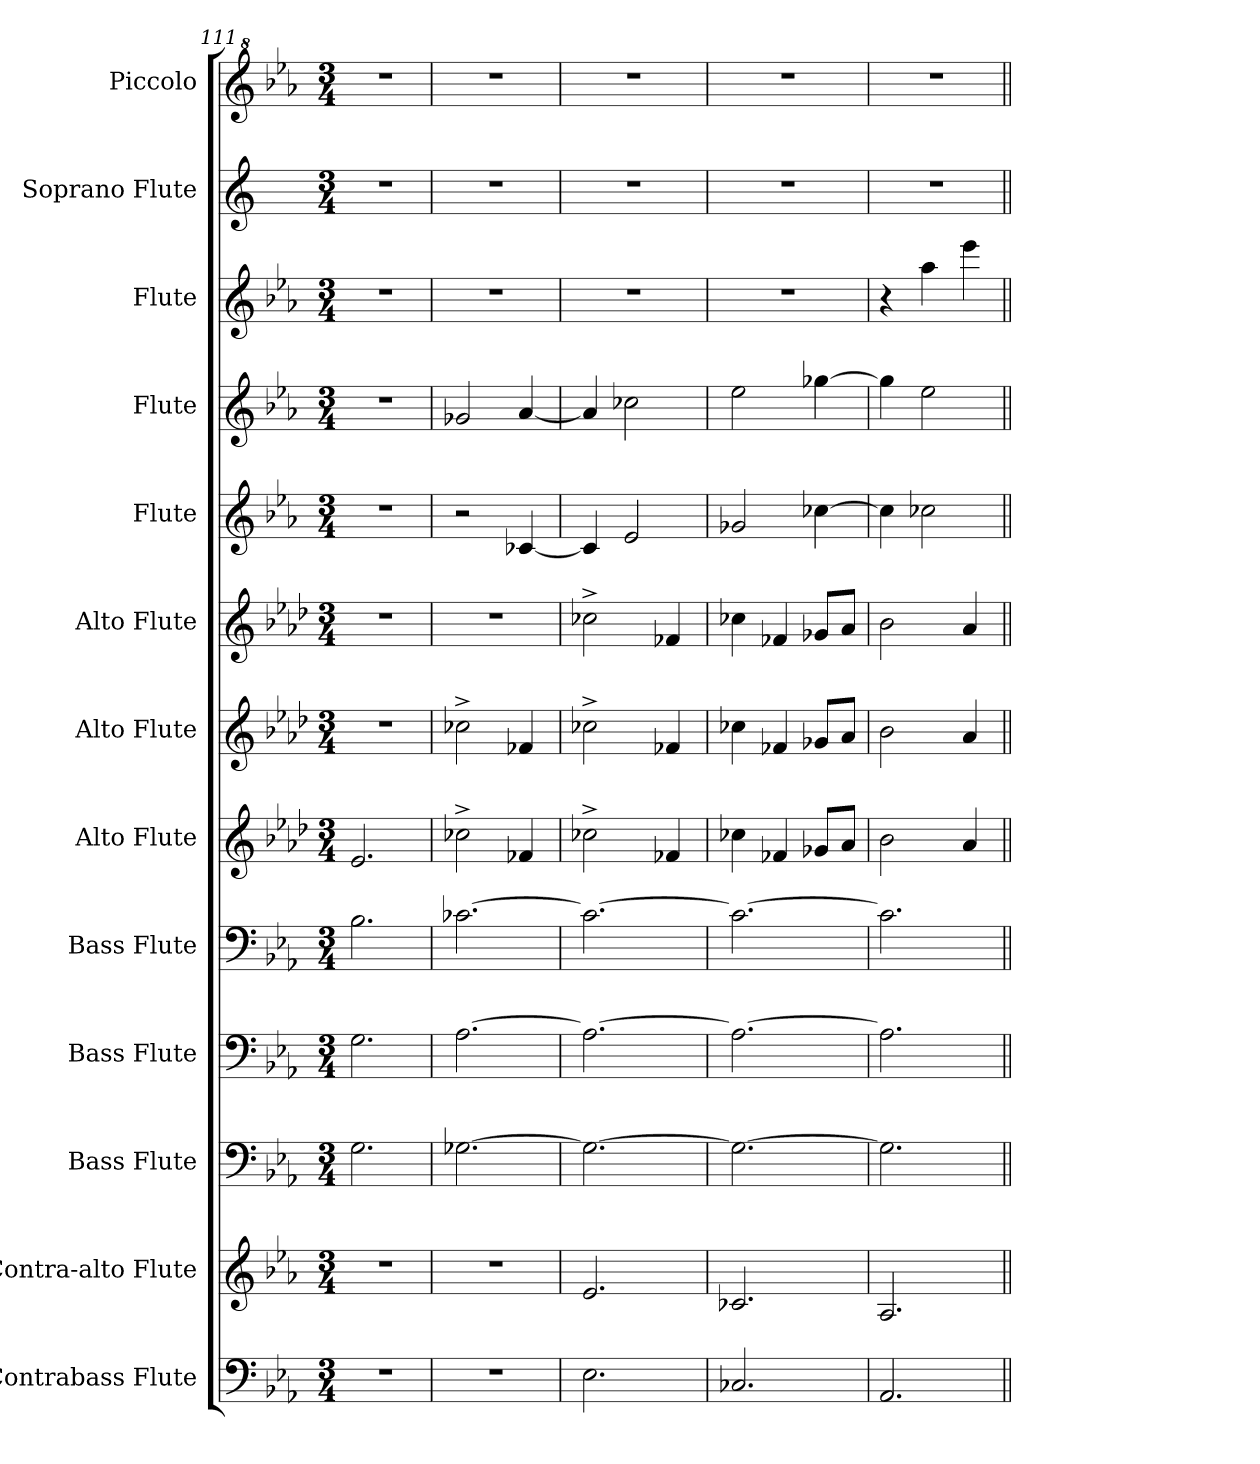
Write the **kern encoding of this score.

**kern	**kern	**kern	**kern	**kern	**kern	**kern	**kern	**kern	**kern	**kern	**kern	**kern
*part13	*part12	*part11	*part10	*part9	*part8	*part7	*part6	*part5	*part4	*part3	*part2	*part1
*staff13	*staff12	*staff11	*staff10	*staff9	*staff8	*staff7	*staff6	*staff5	*staff4	*staff3	*staff2	*staff1
*I"Contrabass Flute	*I"Contra-alto Flute	*I"Bass Flute	*I"Bass Flute	*I"Bass Flute	*I"Alto Flute	*I"Alto Flute	*I"Alto Flute	*I"Flute	*I"Flute	*I"Flute	*I"Soprano Flute	*I"Piccolo
*I'Cb. Fl.	*I'C-a. Fl.	*I'B. Fl.	*I'B. Fl.	*I'B. Fl.	*I'A. Fl.	*I'A. Fl.	*I'A. Fl.	*I'Fl.	*I'Fl.	*I'Fl.	*I'Sop. Fl.	*I'Picc.
*clefF4	*clefG2	*clefF4	*clefF4	*clefF4	*clefG2	*clefG2	*clefG2	*clefG2	*clefG2	*clefG2	*clefG2	*clefG^2
*	*ITrd10c17	*	*	*	*ITrd3c5	*ITrd3c5	*ITrd3c5	*	*	*	*ITrd-2c-3	*ITrd-7c-12
*k[b-e-a-]	*k[b-e-a-]	*k[b-e-a-]	*k[b-e-a-]	*k[b-e-a-]	*k[b-e-a-]	*k[b-e-a-]	*k[b-e-a-]	*k[b-e-a-]	*k[b-e-a-]	*k[b-e-a-]	*k[b-e-a-]	*k[b-e-a-]
*M3/4	*M3/4	*M3/4	*M3/4	*M3/4	*M3/4	*M3/4	*M3/4	*M3/4	*M3/4	*M3/4	*M3/4	*M3/4
=111	=111	=111	=111	=111	=111	=111	=111	=111	=111	=111	=111	=111
2.r	2.r	2.G\	2.G\	2.B-\	2.B-/	2.r	2.r	2.r	2.r	2.r	2.r	2.r
=112	=112	=112	=112	=112	=112	=112	=112	=112	=112	=112	=112	=112
2.r	2.r	[2.G-X\	[2.A-\	[2.c-X\	2g-X^\	2g-X^\	2.r	2r	2g-X/	2.r	2.r	2.r
.	.	.	.	.	4c-X/	4c-X/	.	[4c-X/	[4a-/	.	.	.
=113	=113	=113	=113	=113	=113	=113	=113	=113	=113	=113	=113	=113
2.E-\	2.E-/	2.G-\_	2.A-\_	2.c-\_	2g-X^\	2g-X^\	2g-X^\	4c-/]	4a-/]	2.r	2.r	2.r
.	.	.	.	.	.	.	.	2e-/	2cc-X\	.	.	.
.	.	.	.	.	4c-X/	4c-X/	4c-X/	.	.	.	.	.
!!LO:PB:g=z
=114	=114	=114	=114	=114	=114	=114	=114	=114	=114	=114	=114	=114
2.C-X/	2.C-X/	2.G-\_	2.A-\_	2.c-\_	4g-X\	4g-X\	4g-X\	2g-X/	2ee-\	2.r	2.r	2.r
.	.	.	.	.	4c-X/	4c-X/	4c-X/	.	.	.	.	.
.	.	.	.	.	8d-X/L	8d-X/L	8d-X/L	[4cc-X\	[4gg-X\	.	.	.
.	.	.	.	.	8e-/J	8e-/J	8e-/J	.	.	.	.	.
=115	=115	=115	=115	=115	=115	=115	=115	=115	=115	=115	=115	=115
2.AA-/	2.AA-/	2.G-\]	2.A-\]	2.c-\]	2f\	2f\	2f\	4cc-\]	4gg-\]	4r	2.r	2.r
.	.	.	.	.	.	.	.	2cc-X\	2ee-\	4aa-\	.	.
.	.	.	.	.	4e-/	4e-/	4e-/	.	.	4eee-\	.	.
=||	=||	=||	=||	=||	=||	=||	=||	=||	=||	=||	=||	=||
*-	*-	*-	*-	*-	*-	*-	*-	*-	*-	*-	*-	*-
